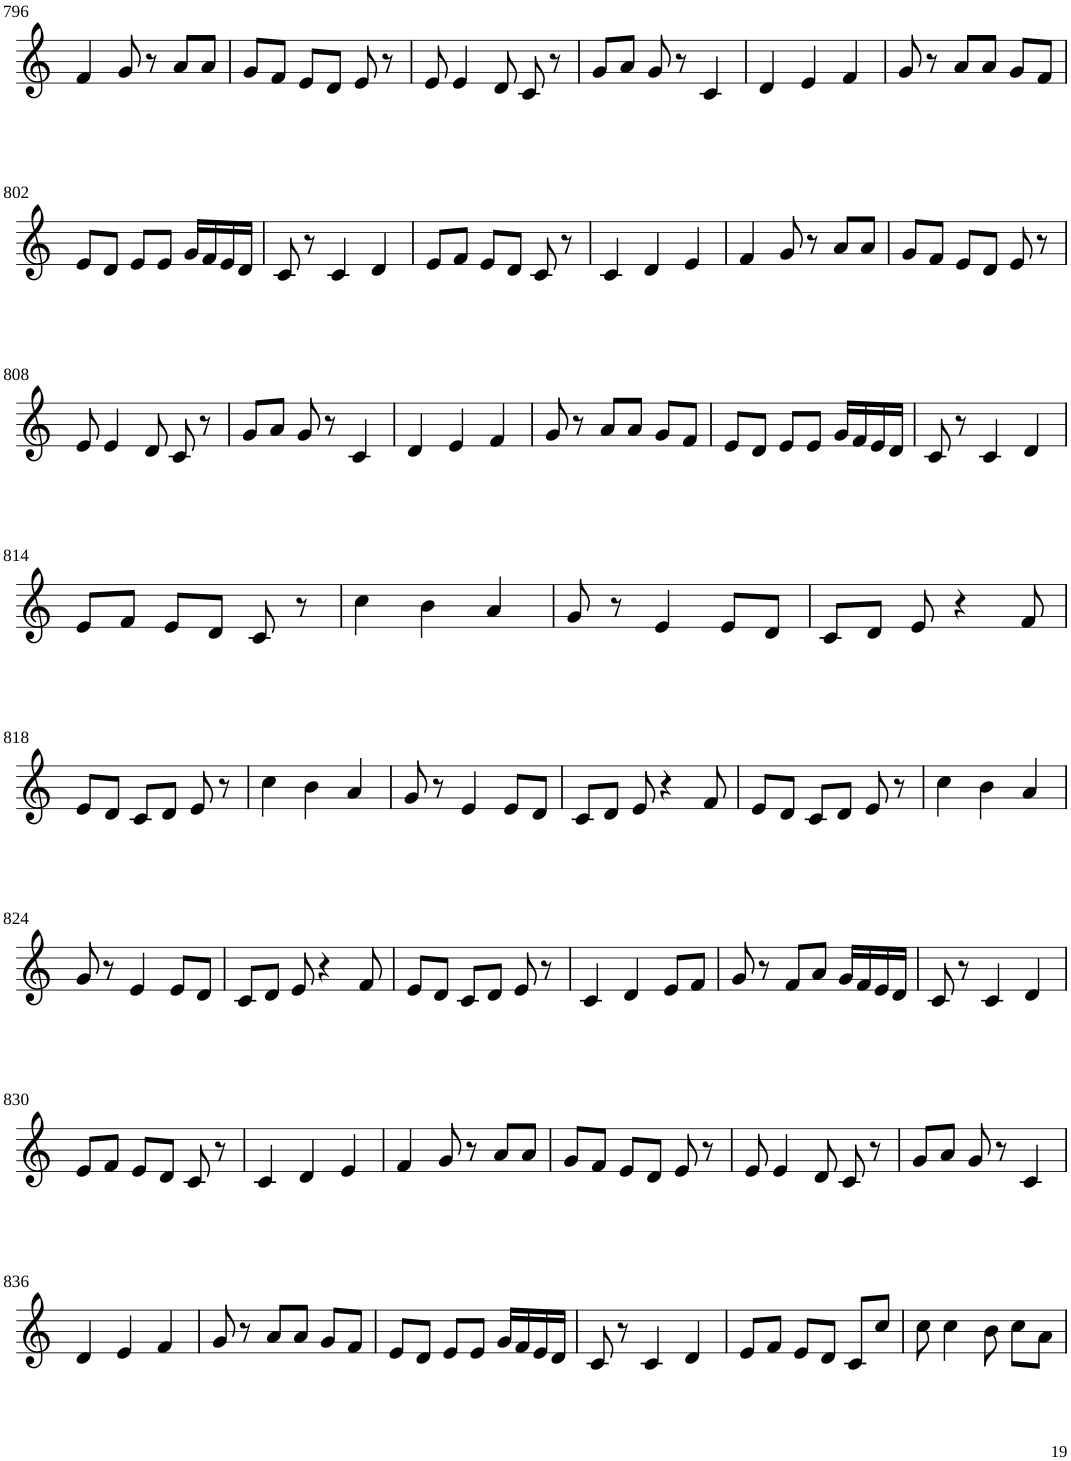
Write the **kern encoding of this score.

**kern
*part1
*staff1
*I"Violin
!!LO:PB:g=z
*clefG2
*k[]
*M3/4
=796
4f/
8g/
8r
8a/L
8a/J
=797
8g/L
8f/J
8e/L
8d/J
8e/
8r
=798
8e/
4e/
8d/
8c/
8r
=799
8g/L
8a/J
8g/
8r
4c/
=800
4d/
4e/
4f/
=801
8g/
8r
8a/L
8a/J
8g/L
8f/J
!!LO:LB:g=z
=802
8e/L
8d/J
8e/L
8e/J
16g/LL
16f/
16e/
16d/JJ
=803
8c/
8r
4c/
4d/
=804
8e/L
8f/J
8e/L
8d/J
8c/
8r
=805
4c/
4d/
4e/
=806
4f/
8g/
8r
8a/L
8a/J
=807
8g/L
8f/J
8e/L
8d/J
8e/
8r
!!LO:LB:g=z
=808
8e/
4e/
8d/
8c/
8r
=809
8g/L
8a/J
8g/
8r
4c/
=810
4d/
4e/
4f/
=811
8g/
8r
8a/L
8a/J
8g/L
8f/J
=812
8e/L
8d/J
8e/L
8e/J
16g/LL
16f/
16e/
16d/JJ
=813
8c/
8r
4c/
4d/
!!LO:LB:g=z
=814
8e/L
8f/J
8e/L
8d/J
8c/
8r
=815
4cc\
4b\
4a/
=816
8g/
8r
4e/
8e/L
8d/J
=817
8c/L
8d/J
8e/
4r
8f/
!!LO:LB:g=z
=818
8e/L
8d/J
8c/L
8d/J
8e/
8r
=819
4cc\
4b\
4a/
=820
8g/
8r
4e/
8e/L
8d/J
=821
8c/L
8d/J
8e/
4r
8f/
=822
8e/L
8d/J
8c/L
8d/J
8e/
8r
=823
4cc\
4b\
4a/
!!LO:LB:g=z
=824
8g/
8r
4e/
8e/L
8d/J
=825
8c/L
8d/J
8e/
4r
8f/
=826
8e/L
8d/J
8c/L
8d/J
8e/
8r
=827
4c/
4d/
8e/L
8f/J
=828
8g/
8r
8f/L
8a/J
16g/LL
16f/
16e/
16d/JJ
=829
8c/
8r
4c/
4d/
!!LO:LB:g=z
=830
8e/L
8f/J
8e/L
8d/J
8c/
8r
=831
4c/
4d/
4e/
=832
4f/
8g/
8r
8a/L
8a/J
=833
8g/L
8f/J
8e/L
8d/J
8e/
8r
=834
8e/
4e/
8d/
8c/
8r
=835
8g/L
8a/J
8g/
8r
4c/
!!LO:LB:g=z
=836
4d/
4e/
4f/
=837
8g/
8r
8a/L
8a/J
8g/L
8f/J
=838
8e/L
8d/J
8e/L
8e/J
16g/LL
16f/
16e/
16d/JJ
=839
8c/
8r
4c/
4d/
=840
8e/L
8f/J
8e/L
8d/J
8c/L
8cc/J
=841
8cc\
4cc\
8b\
8cc\L
8a\J
=
*-
